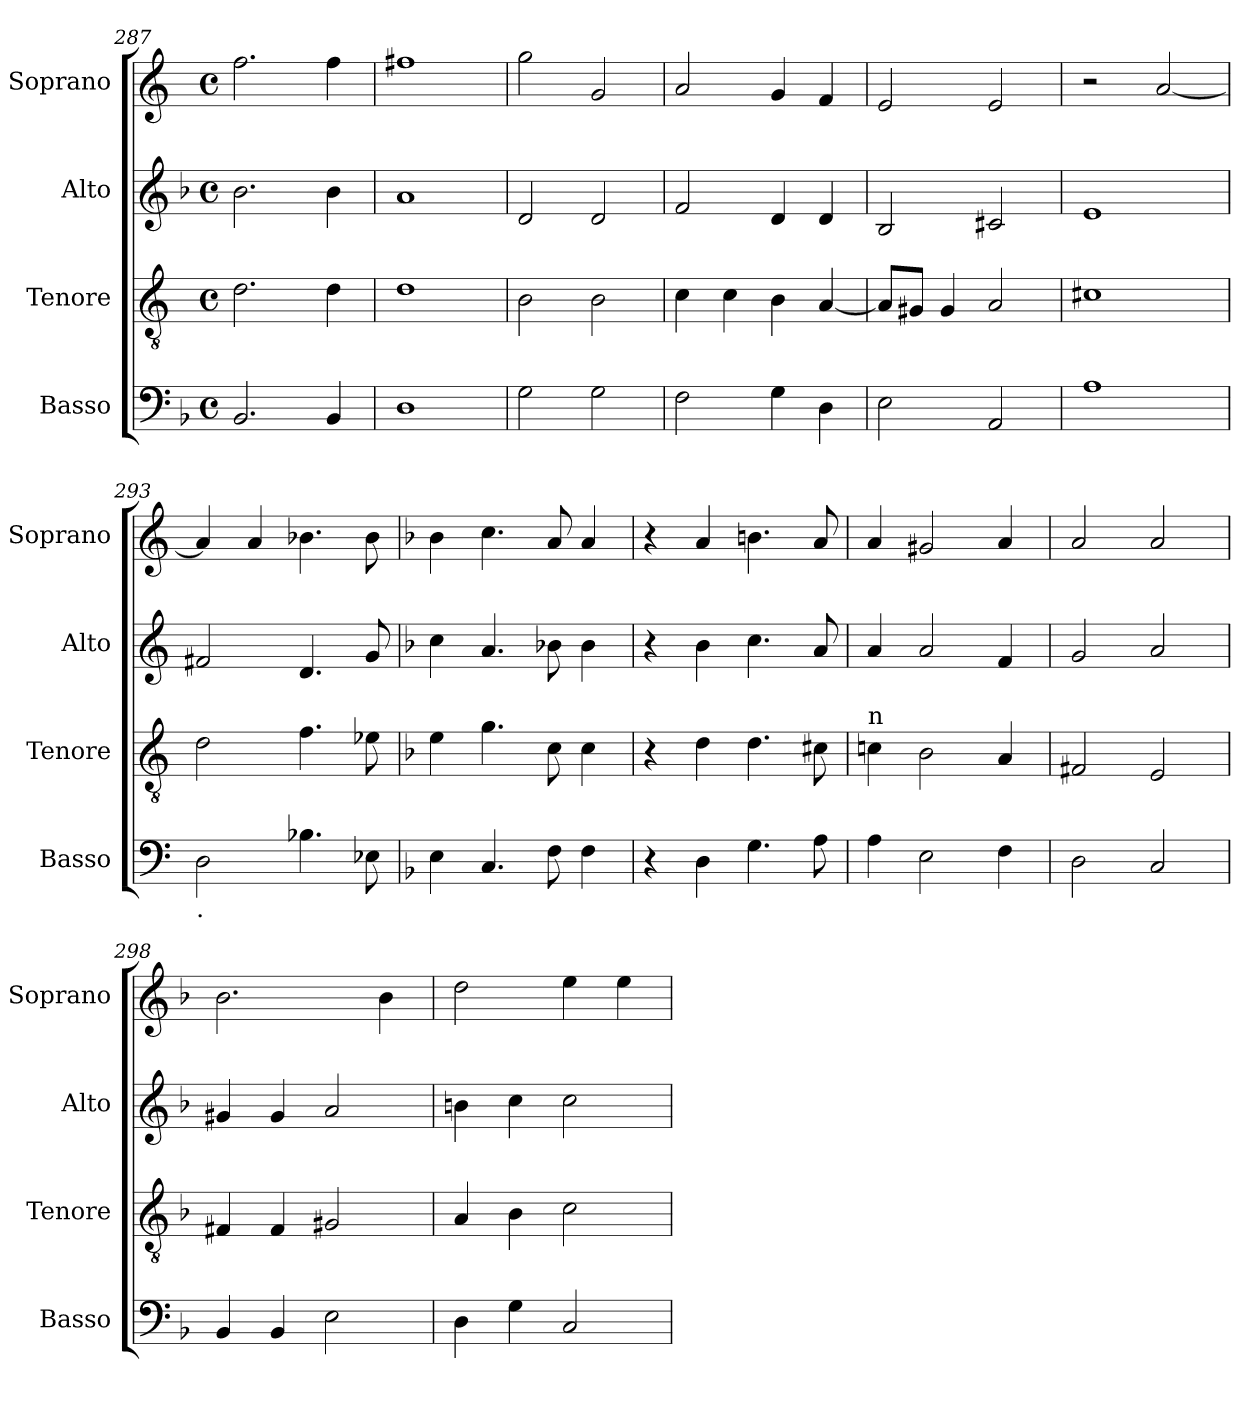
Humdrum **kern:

**kern	**kern	**kern	**kern
*part4	*part3	*part2	*part1
*staff4	*staff3	*staff2	*staff1
*I"Basso	*I"Tenore	*I"Alto	*I"Soprano
*I'Basso	*I'Tenore	*I'Alto	*I'Soprano
*clefF4	*clefGv2	*clefG2	*clefG2
*k[b-]	*k[]	*k[b-]	*k[]
*F:	*C:	*F:	*C:
*M4/4	*M4/4	*M4/4	*M4/4
*met(c)	*met(c)	*met(c)	*met(c)
=287	=287	=287	=287
2.BB-/	2.d\	2.b-\	2.ff\
4BB-/	4d\	4b-\	4ff\
=288	=288	=288	=288
1D	1d	1a	1ff#X
=289	=289	=289	=289
2G\	2B\	2d/	2gg\
2G\	2B\	2d/	2g/
=290	=290	=290	=290
2F\	4c\	2f/	2a/
.	4c\	.	.
4G\	4B\	4d/	4g/
4D\	[<4A/	4d/	4f/
=291	=291	=291	=291
2E\	8A/L]	2B-/	2e/
.	8G#X/J	.	.
.	4G#/	.	.
2AA/	2A/	2c#X/	2e/
=292	=292	=292	=292
1A	1c#X	1e	2r
.	.	.	[<2a/
!!LO:PB:g=z
=293	=293	=293	=293
*k[]	*	*k[]	*
*C:	*	*C:	*
!LO:TX:b:t=.	!	!	!
2D\	2d\	2f#X/	4a/]
.	.	.	4a/
4.B-X\	4.f\	4.d/	4.b-X\
8E-X\	8e-X\	8g/	8b-\
=294	=294	=294	=294
*k[b-]	*k[b-]	*k[b-]	*k[b-]
*F:	*F:	*F:	*F:
4E\	4e\	4cc\	4b-\
4.C/	4.g\	4.a/	4.cc\
8F\	8c\	8b-X\	8a/
4F\	4c\	4b-\	4a/
=295	=295	=295	=295
4r	4r	4r	4r
4D\	4d\	4b-\	4a/
4.G\	4.d\	4.cc\	4.bn\
8A\	8c#X\	8a/	8a/
=296	=296	=296	=296
!	!LO:TX:a:t=n	!	!
4A\	4cn\	4a/	4a/
2E\	2B-\	2a/	2g#X/
4F\	4A/	4f/	4a/
=297	=297	=297	=297
2D\	2F#X/	2g/	2a/
2C/	2E/	2a/	2a/
=298	=298	=298	=298
4BB-/	4F#X/	4g#X/	2.b-\
4BB-/	4F#/	4g#/	.
2E\	2G#X/	2a/	.
.	.	.	4b-\
=299	=299	=299	=299
4D\	4A/	4bn\	2dd\
4G\	4B-\	4cc\	.
2C/	2c\	2cc\	4ee\
.	.	.	4ee\
=	=	=	=
*-	*-	*-	*-
